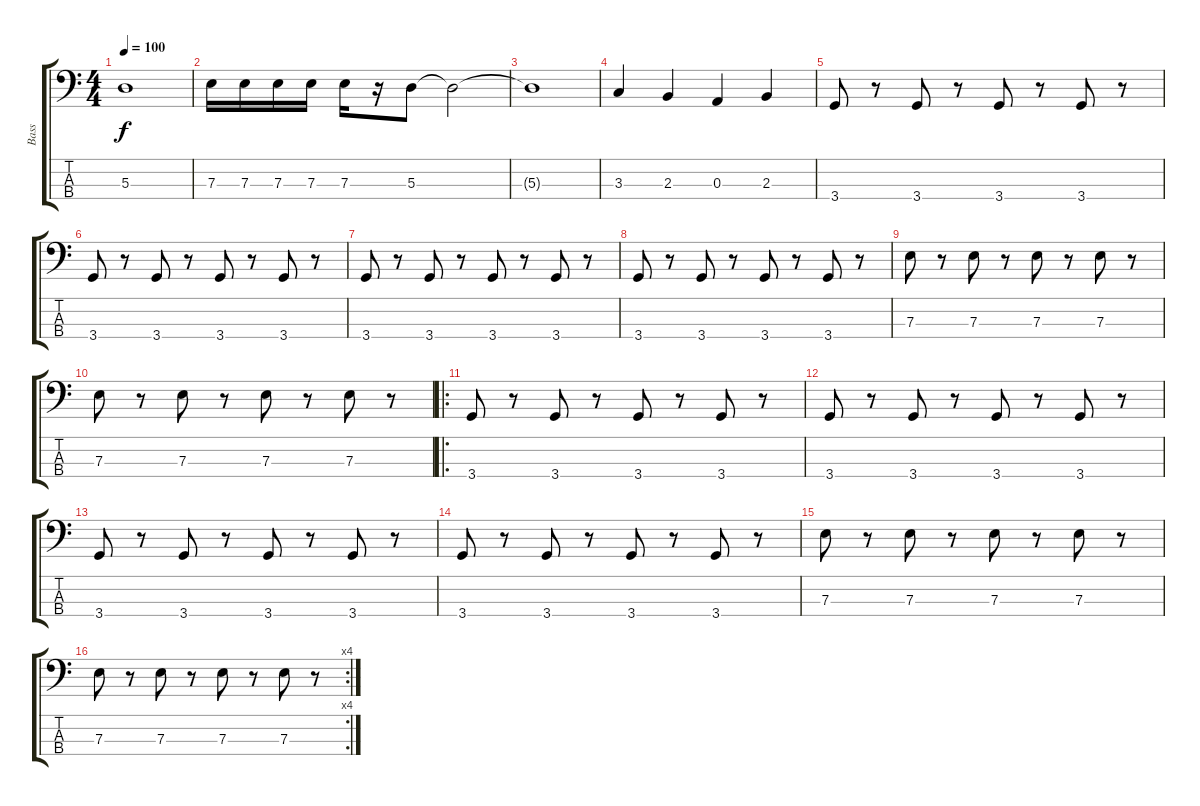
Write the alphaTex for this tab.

\track ("Bass" "Bass") {instrument electricbassfinger}
\staff {score tabs}
\tuning (G2 D2 A1 E1) {hide}
\ts (4 4)
\tempo 100
\clef f4
\ks c
5.3{t}.1{dy f} |
7.3.16 7.3.16 7.3.16 7.3.16 7.3.16 r.16 5.3.8 5.3{t}.2 |
5.3{t}.1 |
3.3.4 2.3.4 0.3.4 2.3.4 |
3.4.8 r.8 3.4.8 r.8 3.4.8 r.8 3.4.8 r.8 |
3.4.8 r.8 3.4.8 r.8 3.4.8 r.8 3.4.8 r.8 |
3.4.8 r.8 3.4.8 r.8 3.4.8 r.8 3.4.8 r.8 |
3.4.8 r.8 3.4.8 r.8 3.4.8 r.8 3.4.8 r.8 |
7.3.8 r.8 7.3.8 r.8 7.3.8 r.8 7.3.8 r.8 |
7.3.8 r.8 7.3.8 r.8 7.3.8 r.8 7.3.8 r.8 |
\ro
3.4.8 r.8 3.4.8 r.8 3.4.8 r.8 3.4.8 r.8 |
3.4.8 r.8 3.4.8 r.8 3.4.8 r.8 3.4.8 r.8 |
3.4.8 r.8 3.4.8 r.8 3.4.8 r.8 3.4.8 r.8 |
3.4.8 r.8 3.4.8 r.8 3.4.8 r.8 3.4.8 r.8 |
7.3.8 r.8 7.3.8 r.8 7.3.8 r.8 7.3.8 r.8 |
\rc 4
7.3.8 r.8 7.3.8 r.8 7.3.8 r.8 7.3.8 r.8
